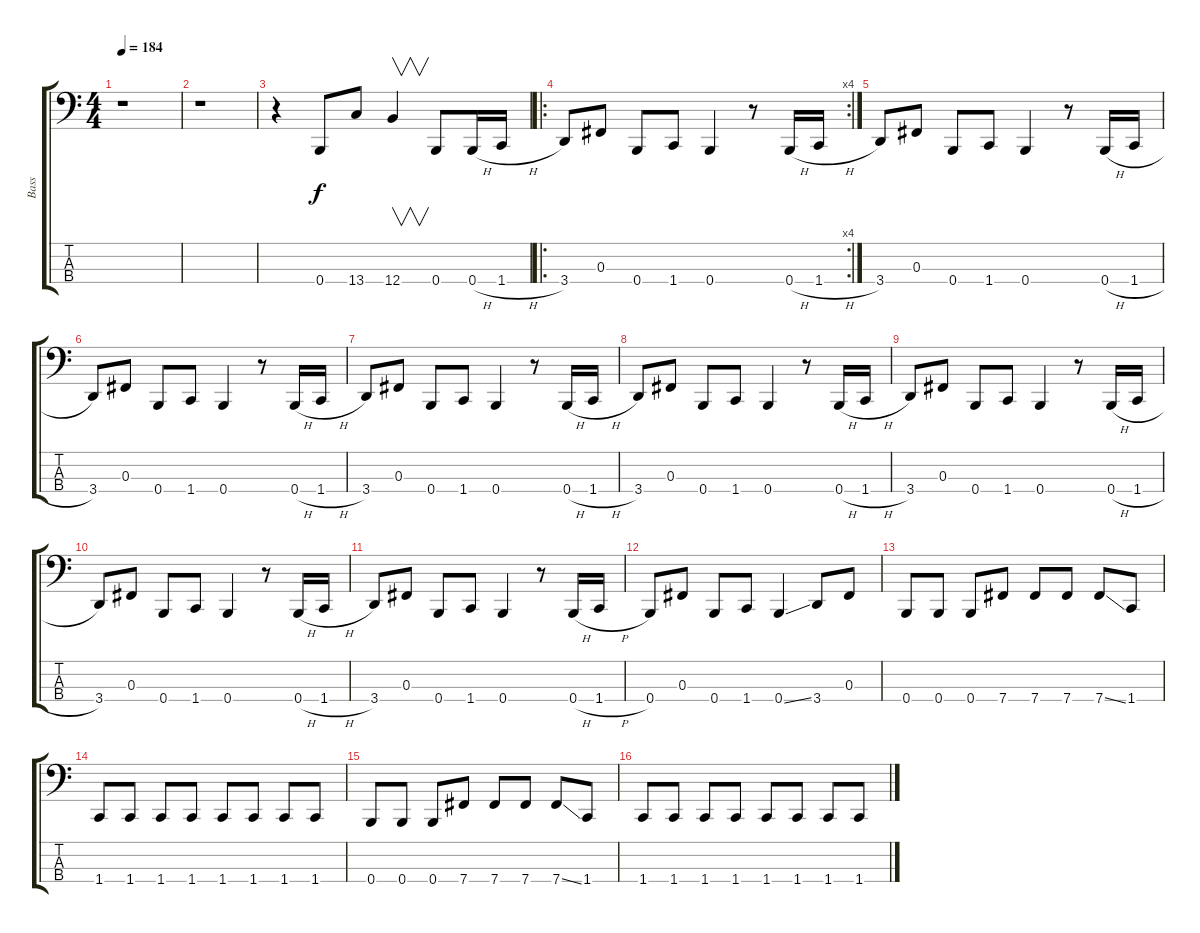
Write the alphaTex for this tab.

\track ("Bass" "Bass") {instrument electricbassfinger}
\staff {score tabs}
\tuning (E2 B1 Gb1 B0) {hide}
\ts (4 4)
\tempo 184
\clef f4
\ks c
r.1{dy f} |
r.1 |
r.4 0.4.8 13.4.8 12.4.4{v} 0.4.8 0.4{h}.16 1.4{h}.16 |
\ro
\rc 4
3.4.8 0.3.8 0.4.8 1.4.8 0.4.4 r.8 0.4{h}.16 1.4{h}.16 |
3.4.8 0.3.8 0.4.8 1.4.8 0.4.4 r.8 0.4{h}.16 1.4{h}.16 |
3.4.8 0.3.8 0.4.8 1.4.8 0.4.4 r.8 0.4{h}.16 1.4{h}.16 |
3.4.8 0.3.8 0.4.8 1.4.8 0.4.4 r.8 0.4{h}.16 1.4{h}.16 |
3.4.8 0.3.8 0.4.8 1.4.8 0.4.4 r.8 0.4{h}.16 1.4{h}.16 |
3.4.8 0.3.8 0.4.8 1.4.8 0.4.4 r.8 0.4{h}.16 1.4{h}.16 |
3.4.8 0.3.8 0.4.8 1.4.8 0.4.4 r.8 0.4{h}.16 1.4{h}.16 |
3.4.8 0.3.8 0.4.8 1.4.8 0.4.4 r.8 0.4{h}.16 1.4{h}.16 |
0.4.8 0.3.8 0.4.8 1.4.8 0.4{ss}.4 3.4.8 0.3.8 |
0.4.8 0.4.8 0.4.8 7.4.8 7.4.8 7.4.8 7.4{ss}.8 1.4.8 |
1.4.8 1.4.8 1.4.8 1.4.8 1.4.8 1.4.8 1.4.8 1.4.8 |
0.4.8 0.4.8 0.4.8 7.4.8 7.4.8 7.4.8 7.4{ss}.8 1.4.8 |
1.4.8 1.4.8 1.4.8 1.4.8 1.4.8 1.4.8 1.4.8 1.4.8
